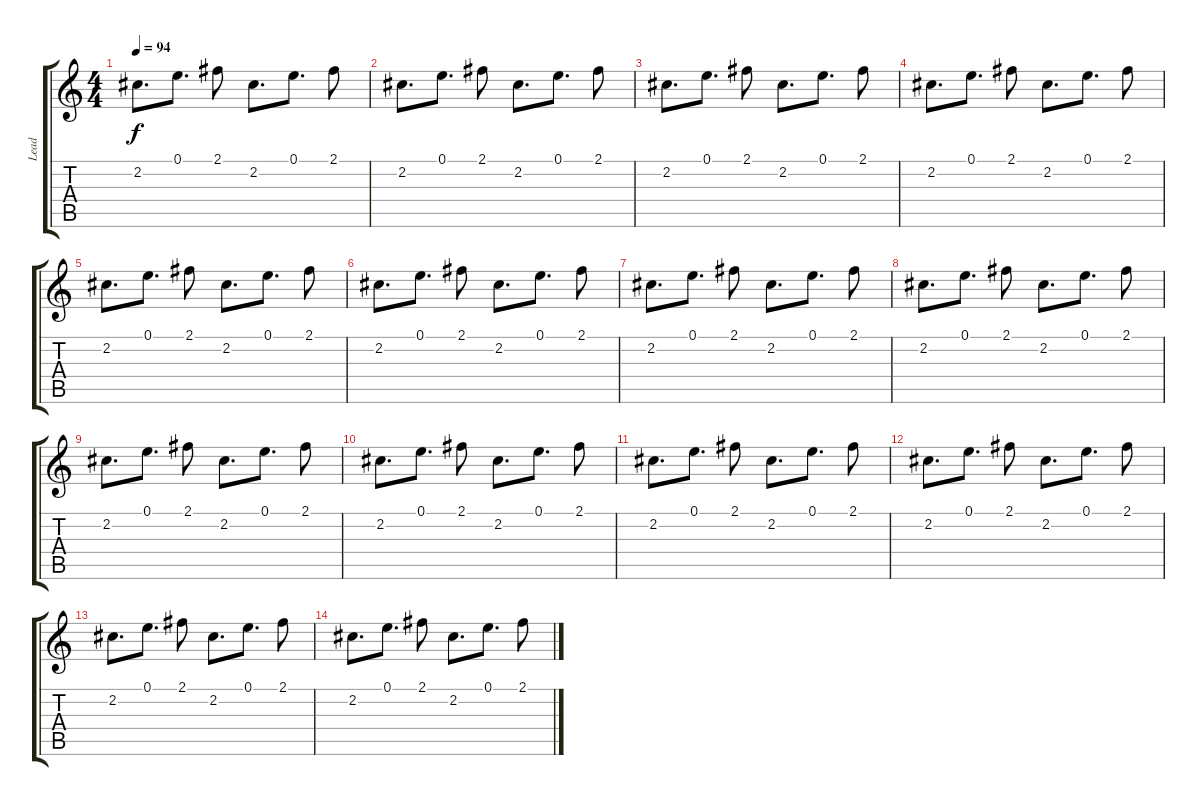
\track ("Lead" "Lead") {instrument distortionguitar}
\staff {score tabs}
\tuning (E4 B3 G3 D3 A2 E2) {hide}
\ts (4 4)
\tempo 94
\clef g2
\ks c
2.2.8{d dy f} 0.1.8{d} 2.1.8 2.2.8{d} 0.1.8{d} 2.1.8 |
2.2.8{d} 0.1.8{d} 2.1.8 2.2.8{d} 0.1.8{d} 2.1.8 |
2.2.8{d} 0.1.8{d} 2.1.8 2.2.8{d} 0.1.8{d} 2.1.8 |
2.2.8{d} 0.1.8{d} 2.1.8 2.2.8{d} 0.1.8{d} 2.1.8 |
2.2.8{d} 0.1.8{d} 2.1.8 2.2.8{d} 0.1.8{d} 2.1.8 |
2.2.8{d} 0.1.8{d} 2.1.8 2.2.8{d} 0.1.8{d} 2.1.8 |
2.2.8{d} 0.1.8{d} 2.1.8 2.2.8{d} 0.1.8{d} 2.1.8 |
2.2.8{d} 0.1.8{d} 2.1.8 2.2.8{d} 0.1.8{d} 2.1.8 |
2.2.8{d} 0.1.8{d} 2.1.8 2.2.8{d} 0.1.8{d} 2.1.8 |
2.2.8{d} 0.1.8{d} 2.1.8 2.2.8{d} 0.1.8{d} 2.1.8 |
2.2.8{d} 0.1.8{d} 2.1.8 2.2.8{d} 0.1.8{d} 2.1.8 |
2.2.8{d} 0.1.8{d} 2.1.8 2.2.8{d} 0.1.8{d} 2.1.8 |
2.2.8{d} 0.1.8{d} 2.1.8 2.2.8{d} 0.1.8{d} 2.1.8 |
2.2.8{d} 0.1.8{d} 2.1.8 2.2.8{d} 0.1.8{d} 2.1.8
